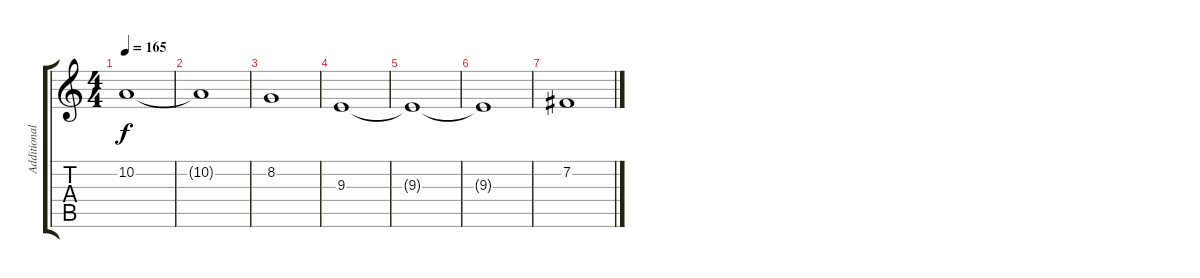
\track ("Additional Keyboard" "Additional") {instrument pad6metallic}
\staff {score tabs}
\tuning (E4 B3 G3 D3 A2 E2) {hide}
\ts (4 4)
\tempo 165
\clef g2
\ks c
10.2{t}.1{dy f} |
10.2{t}.1 |
8.2.1 |
9.3.1 |
9.3{t}.1 |
9.3{t}.1 |
7.2.1
